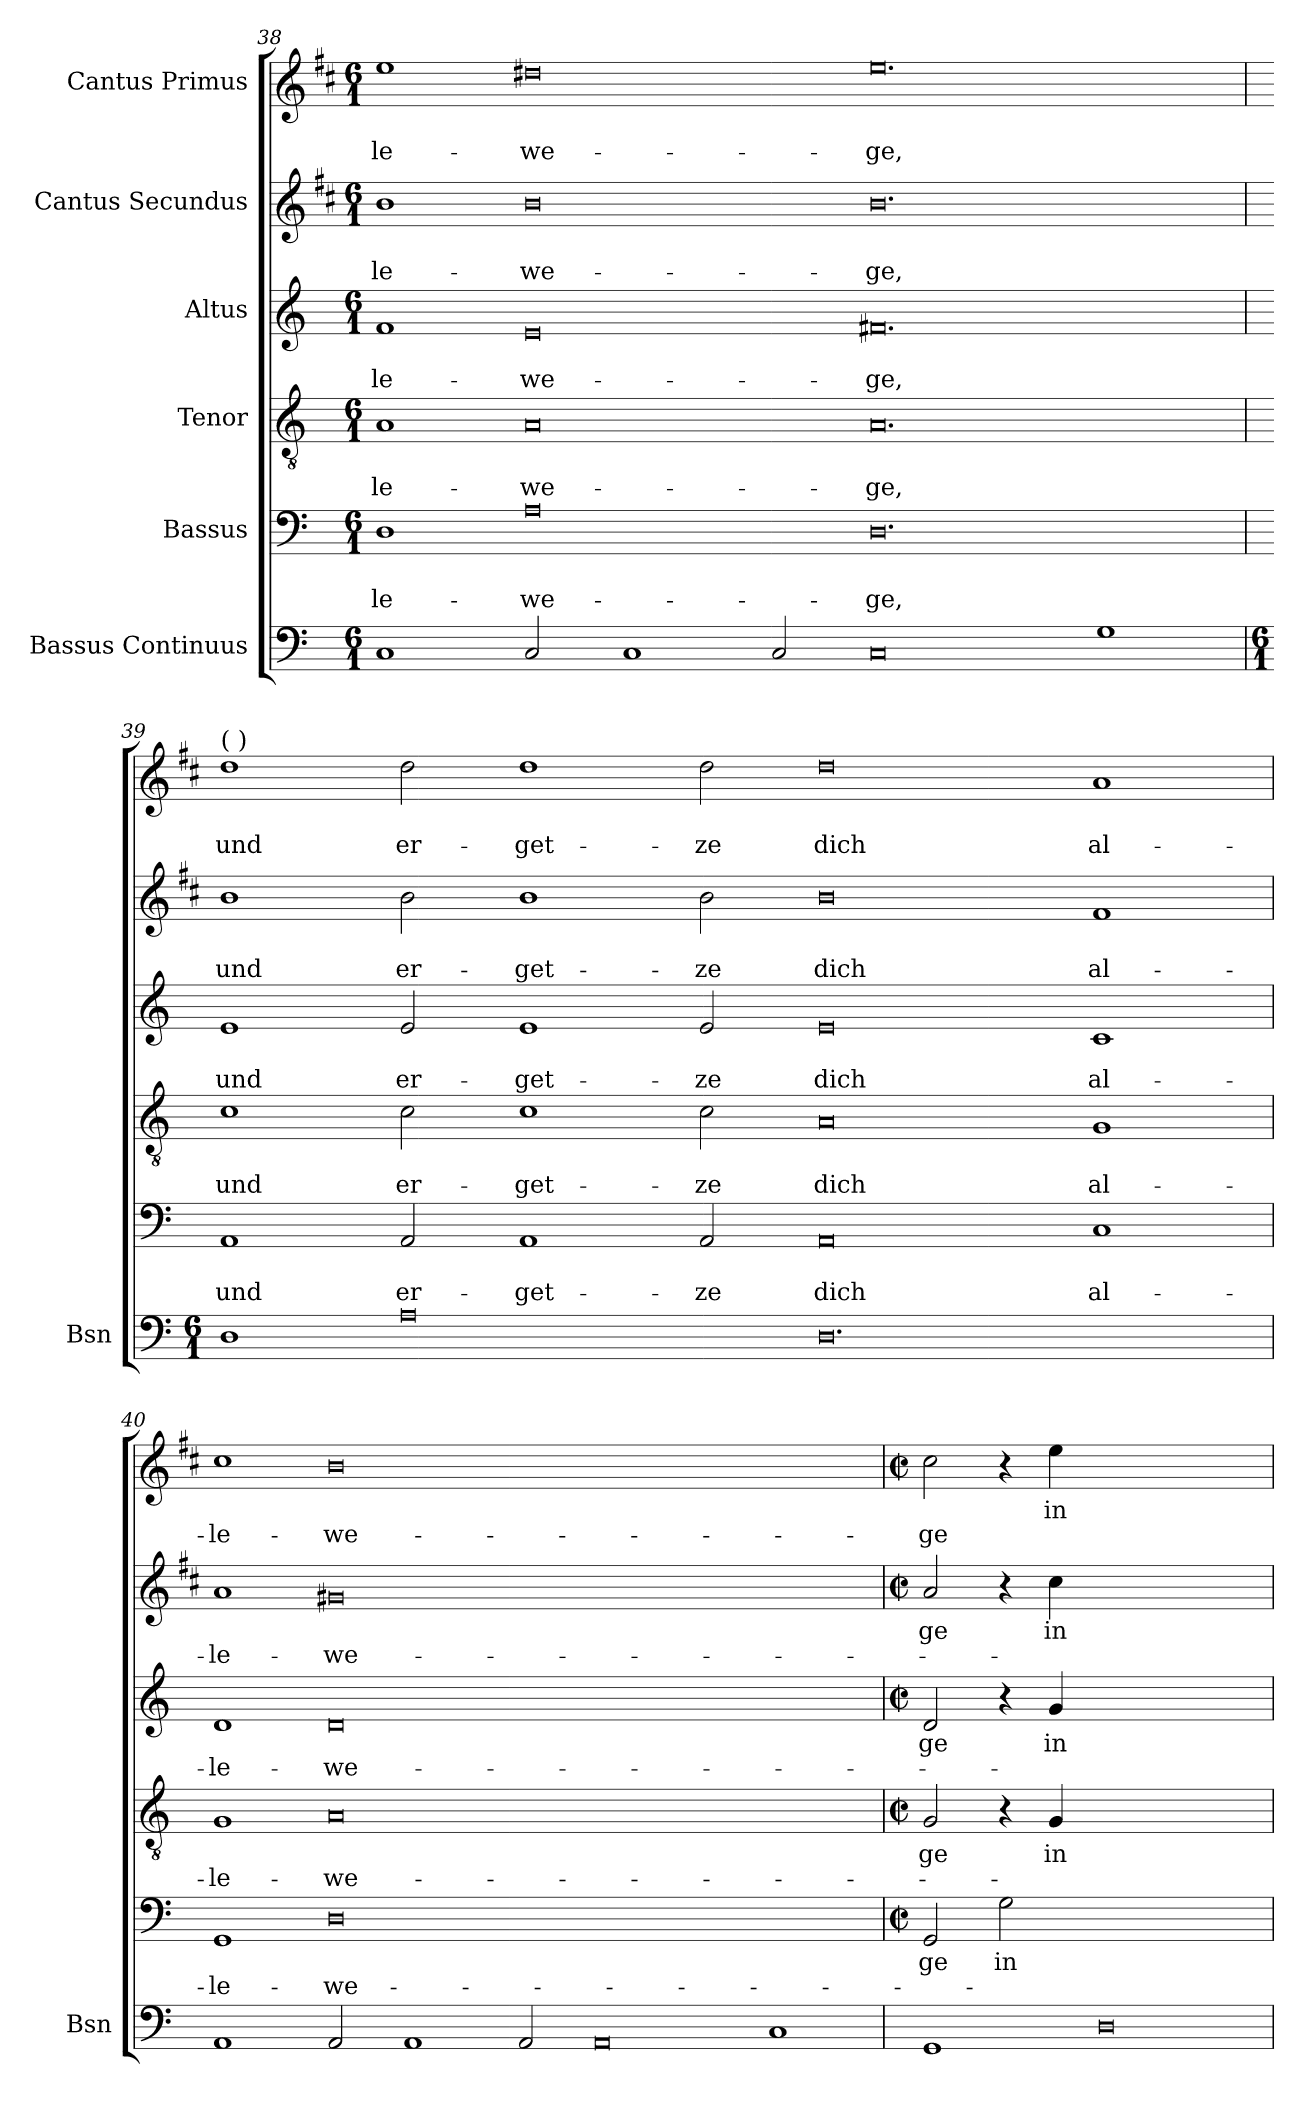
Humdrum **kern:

**kern	**kern	**text	**text	**kern	**text	**text	**kern	**text	**text	**kern	**text	**text	**kern	**text	**text
*part6	*part5	*part5	*part5	*part4	*part4	*part4	*part3	*part3	*part3	*part2	*part2	*part2	*part1	*part1	*part1
*staff6	*staff5	*staff5	*staff5	*staff4	*staff4	*staff4	*staff3	*staff3	*staff3	*staff2	*staff2	*staff2	*staff1	*staff1	*staff1
*I"Bassus Continuus	*I"Bassus	*	*	*I"Tenor	*	*	*I"Altus	*	*	*I"Cantus Secundus	*	*	*I"Cantus Primus	*	*
*I'Bsn	*	*	*	*	*	*	*	*	*	*	*	*	*	*	*
!!LO:LB:g=z
*clefF4	*clefF4	*	*	*clefGv2	*	*	*clefG2	*	*	*clefG2	*	*	*clefG2	*	*
*	*	*	*	*	*	*	*	*	*	*ITrd1c2	*	*	*ITrd1c2	*	*
*k[]	*k[]	*	*	*k[]	*	*	*k[]	*	*	*k[]	*	*	*k[]	*	*
*C:	*C:	*	*	*C:	*	*	*C:	*	*	*C:	*	*	*C:	*	*
*M6/1	*M6/1	*	*	*M6/1	*	*	*M6/1	*	*	*M6/1	*	*	*M6/1	*	*
=38	=38	=38	=38	=38	=38	=38	=38	=38	=38	=38	=38	=38	=38	=38	=38
!	!	!	!LO:LY:b	!	!	!LO:LY:b	!	!	!LO:LY:b	!	!	!LO:LY:b	!	!	!LO:LY:b
1C	1D	.	-le-	1A	.	-le-	1f	.	-le-	1a	.	-le-	1dd	.	-le-
!	!	!	!LO:LY:b	!	!	!LO:LY:b	!	!	!LO:LY:b	!	!	!LO:LY:b	!	!	!LO:LY:b
2C	0A	.	-we-	0A	.	-we-	0e	.	-we-	0a	.	-we-	0cc#X	.	-we-
1C	.	.	.	.	.	.	.	.	.	.	.	.	.	.	.
2C	.	.	.	.	.	.	.	.	.	.	.	.	.	.	.
!	!	!	!LO:LY:b	!	!	!LO:LY:b	!	!	!LO:LY:b	!	!	!LO:LY:b	!	!	!LO:LY:b
0C	0.D	.	-ge,	0.A	.	-ge,	0.f#X	.	-ge,	0.a	.	-ge,	0.dd	.	-ge,
1G	.	.	.	.	.	.	.	.	.	.	.	.	.	.	.
!!LO:LB:g=z
=39	=39	=39	=39	=39	=39	=39	=39	=39	=39	=39	=39	=39	=39	=39	=39
*M6/1	*	*	*	*	*	*	*	*	*	*	*	*	*	*	*
!	!	!	!	!	!	!	!	!	!	!	!	!	!LO:TX:a:t=(  )	!	!
!	!	!	!LO:LY:b	!	!	!LO:LY:b	!	!	!LO:LY:b	!	!	!LO:LY:b	!	!	!LO:LY:b
1D	1AA	.	und	1c	.	und	1e	.	und	1a	.	und	1cc	.	und
!	!	!	!LO:LY:b	!	!	!LO:LY:b	!	!	!LO:LY:b	!	!	!LO:LY:b	!	!	!LO:LY:b
0A	2AA	.	er-	2c	.	er-	2e	.	er-	2a	.	er-	2cc	.	er-
!	!	!	!LO:LY:b	!	!	!LO:LY:b	!	!	!LO:LY:b	!	!	!LO:LY:b	!	!	!LO:LY:b
.	1AA	.	-get-	1c	.	-get-	1e	.	-get-	1a	.	-get-	1cc	.	-get-
!	!	!	!LO:LY:b	!	!	!LO:LY:b	!	!	!LO:LY:b	!	!	!LO:LY:b	!	!	!LO:LY:b
.	2AA	.	-ze	2c	.	-ze	2e	.	-ze	2a	.	-ze	2cc	.	-ze
!	!	!	!LO:LY:b	!	!	!LO:LY:b	!	!	!LO:LY:b	!	!	!LO:LY:b	!	!	!LO:LY:b
0.D	0AA	.	dich	0A	.	dich	0e	.	dich	0a	.	dich	0cc	.	dich
!	!	!	!LO:LY:b	!	!	!LO:LY:b	!	!	!LO:LY:b	!	!	!LO:LY:b	!	!	!LO:LY:b
.	1C	.	al-	1G	.	al-	1c	.	al-	1e	.	al-	1g	.	al-
=40	=40	=40	=40	=40	=40	=40	=40	=40	=40	=40	=40	=40	=40	=40	=40
!	!	!	!LO:LY:b	!	!	!LO:LY:b	!	!	!LO:LY:b	!	!	!LO:LY:b	!	!	!LO:LY:b
1AA	1GG	.	-le-	1G	.	-le-	1d	.	-le-	1g	.	-le-	1b	.	-le-
!	!	!	!LO:LY:b	!	!	!LO:LY:b	!	!	!LO:LY:b	!	!	!LO:LY:b	!	!	!LO:LY:b
2AA	0D	.	-we-	0A	.	-we-	0d	.	-we-	0f#X	.	-we-	0a	.	-we-
1AA	.	.	.	.	.	.	.	.	.	.	.	.	.	.	.
2AA	.	.	.	.	.	.	.	.	.	.	.	.	.	.	.
0AA	0.ryy	.	.	0.ryy	.	.	0.ryy	.	.	0.ryy	.	.	0.ryy	.	.
1C	.	.	.	.	.	.	.	.	.	.	.	.	.	.	.
=41	=41	=41	=41	=41	=41	=41	=41	=41	=41	=41	=41	=41	=41	=41	=41
*	*M4/2	*	*	*M4/2	*	*	*M4/2	*	*	*M4/2	*	*	*M4/2	*	*
*	*met(c|)	*	*	*met(c|)	*	*	*met(c|)	*	*	*met(c|)	*	*	*met(c|)	*	*
!	!	!LO:LY:b	!	!	!LO:LY:b	!	!	!LO:LY:b	!	!	!LO:LY:b	!	!	!	!LO:LY:b
1GG	2GG	-ge	.	2G	-ge	.	2d	-ge	.	2g	-ge	.	2b	.	-ge
!	!	!LO:LY:b	!	!	!	!	!	!	!	!	!	!	!	!	!
.	2G	in	.	4r	.	.	4r	.	.	4r	.	.	4r	.	.
!	!	!	!	!	!LO:LY:b	!	!	!LO:LY:b	!	!	!LO:LY:b	!	!	!LO:LY:b	!
.	.	.	.	4G	in	.	4g	in	.	4b	in	.	4dd	in	.
0D	0ryy	.	.	0ryy	.	.	0ryy	.	.	0ryy	.	.	0ryy	.	.
=	=	=	=	=	=	=	=	=	=	=	=	=	=	=	=
*-	*-	*-	*-	*-	*-	*-	*-	*-	*-	*-	*-	*-	*-	*-	*-
